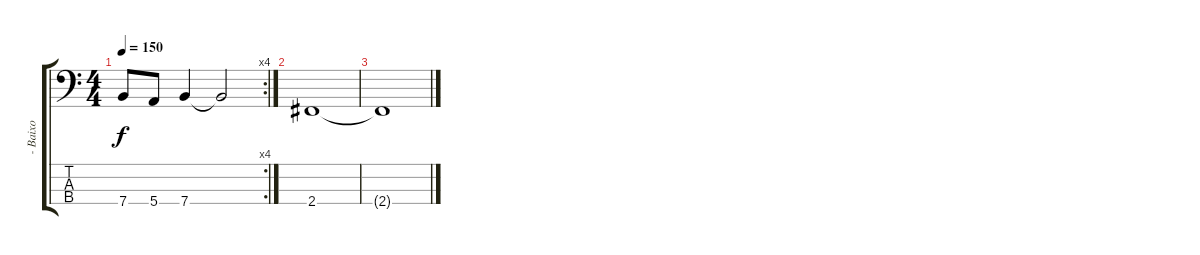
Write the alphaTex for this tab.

\track ("- Baixo" "- Baixo") {instrument electricbassfinger}
\staff {score tabs}
\tuning (G2 D2 A1 E1) {hide}
\rc 4
\ts (4 4)
\tempo 150
\clef f4
\ks c
7.4.8{dy f} 5.4.8 7.4.4 7.4{t}.2 |
2.4.1{volume 0} |
2.4{t}.1
